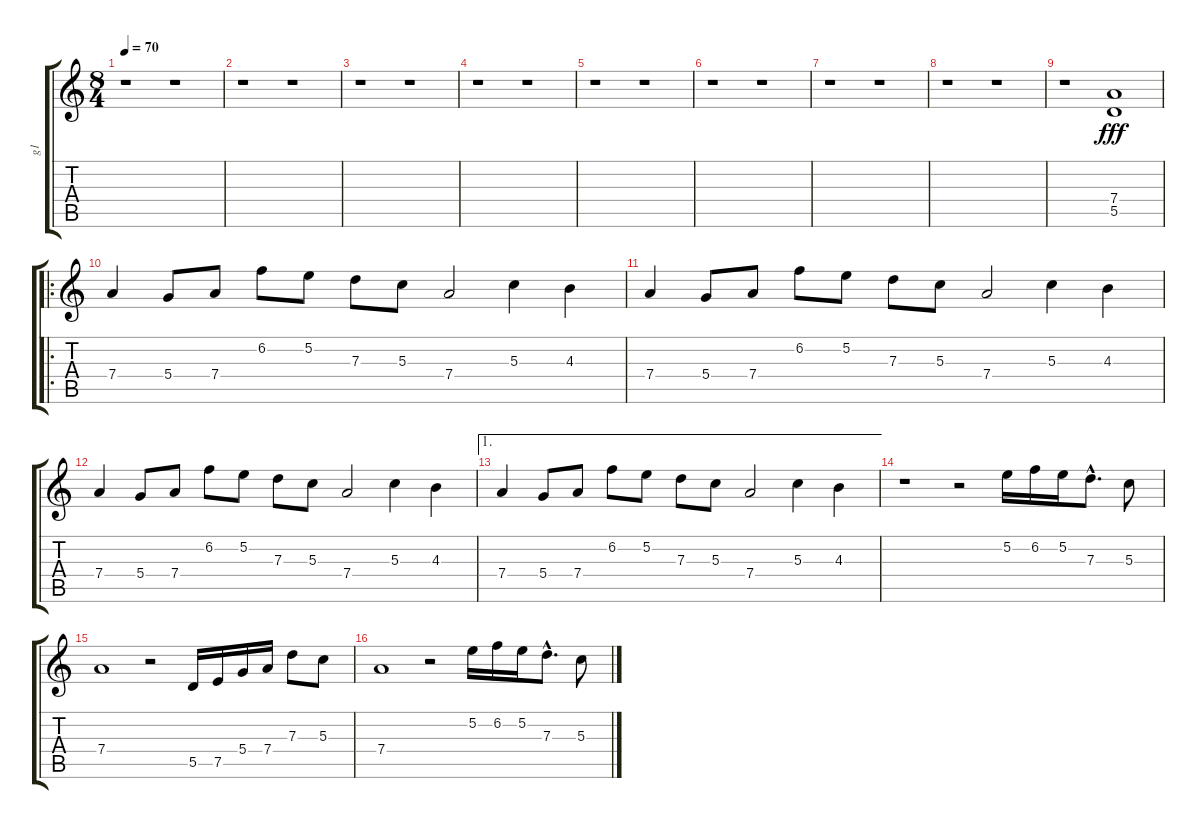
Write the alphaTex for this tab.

\track ("g1" "g1") {instrument electricguitarclean}
\staff {score tabs}
\tuning (E4 B3 G3 D3 A2 E2) {hide}
\ts (8 4)
\tempo 70
\clef g2
\ks c
r.1{dy fff instrument electricguitarclean} r.1 |
r.1 r.1 |
r.1 r.1 |
r.1 r.1 |
r.1 r.1 |
r.1 r.1 |
r.1 r.1 |
r.1 r.1 |
r.1 (7.4 5.5).1{instrument overdrivenguitar} |
\ro
7.4.4{instrument distortionguitar} 5.4.8 7.4.8 6.2.8 5.2.8 7.3.8 5.3.8 7.4.2 5.3.4 4.3.4 |
7.4.4 5.4.8 7.4.8 6.2.8 5.2.8 7.3.8 5.3.8 7.4.2 5.3.4 4.3.4 |
7.4.4 5.4.8 7.4.8 6.2.8 5.2.8 7.3.8 5.3.8 7.4.2 5.3.4 4.3.4 |
\ae 1
7.4.4 5.4.8 7.4.8 6.2.8 5.2.8 7.3.8 5.3.8 7.4.2 5.3.4 4.3.4 |
r.1 r.2 5.2.16{instrument overdrivenguitar} 6.2.16 5.2.16 7.3{hac}.8{d} 5.3.8 |
7.4.1 r.2 5.5.16 7.5.16 5.4.16 7.4.16 7.3.8 5.3.8 |
7.4.1 r.2 5.2.16 6.2.16 5.2.16 7.3{hac}.8{d} 5.3.8
